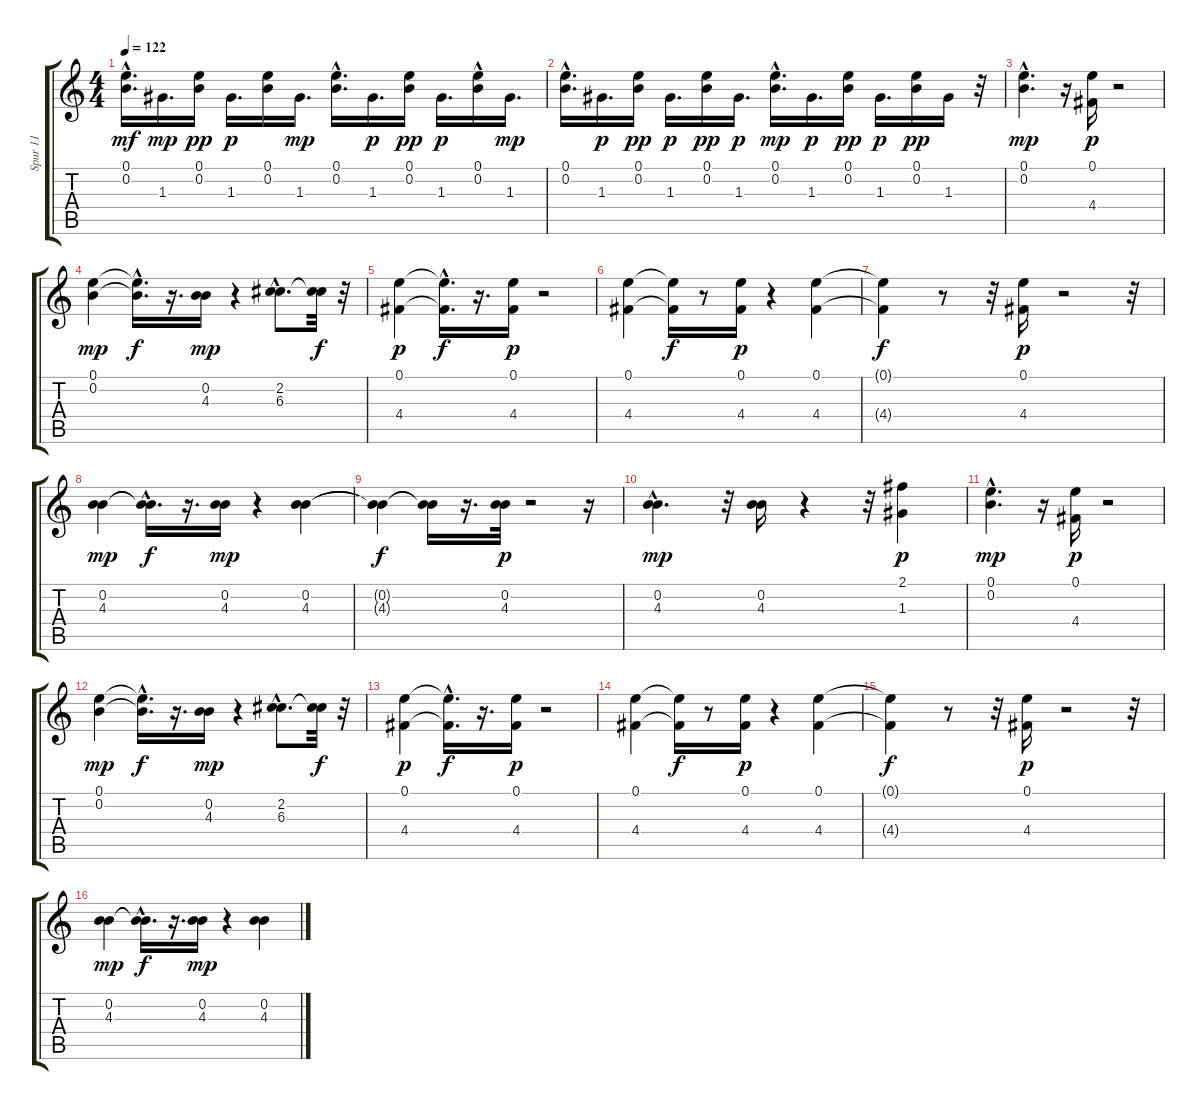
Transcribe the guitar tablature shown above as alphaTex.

\track ("Spur 11" "Spur 11") {instrument electricguitarclean}
\staff {score tabs}
\tuning (E4 B3 G3 D3 A2 E2) {hide}
\ts (4 4)
\tempo 122
\clef g2
\ks c
(0.1 0.2{hac}).16{d dy mf} 1.3.16{d dy mp} (0.1 0.2).16{dy pp} 1.3.16{d dy p} (0.1 0.2).16 1.3.16{d dy mp} (0.1 0.2{hac}).16{d} 1.3.16{d dy p} (0.1 0.2).16{dy pp} 1.3.16{d dy p} (0.1 0.2{hac}).16 1.3.16{d dy mp} |
(0.1 0.2{hac}).16{d} 1.3.16{d dy p} (0.1 0.2).16{dy pp} 1.3.16{d dy p} (0.1 0.2).16{dy pp} 1.3.16{d dy p} (0.1 0.2{hac}).16{d dy mp} 1.3.16{d dy p} (0.1 0.2).16{dy pp} 1.3.16{d dy p} (0.1 0.2).16{dy pp} 1.3.16 r.32 |
(0.1{hac} 0.2{hac}).4{d dy mp} r.16 (0.1 4.4).16{dy p} r.2 |
(0.1 0.2).4{dy mp} (0.1{hac t} 0.2{hac t}).16{d dy f} r.16{d} (0.2 4.3).16{dy mp} r.4 (2.2{hac} 6.3{hac}).8{d} (2.2{t} 6.3{t}).32{dy f} r.32 |
(0.1 4.4).4{dy p} (0.1{hac t} 4.4{t}).16{d dy f} r.16{d} (0.1 4.4).16{dy p} r.2 |
(0.1 4.4).4 (0.1{t} 4.4{t}).16{dy f} r.8 (0.1 4.4).16{dy p} r.4 (0.1 4.4).4 |
(0.1{t} 4.4{t}).4{dy f} r.8 r.32 (0.1 4.4).16{dy p} r.2 r.32 |
(0.2 4.3).4{dy mp} (0.2{hac t} 4.3{t}).16{d dy f} r.16{d} (0.2 4.3).16{dy mp} r.4 (0.2 4.3).4 |
(0.2{t} 4.3{t}).4{dy f} (0.2{t} 4.3{t}).16 r.16{d} (0.2 4.3).32{dy p} r.2 r.16 |
(0.2{hac} 4.3{hac}).4{d dy mp} r.32 (0.2 4.3).16 r.4 r.32 (2.1 1.3).4{dy p} |
(0.1{hac} 0.2{hac}).4{d dy mp} r.16 (0.1 4.4).16{dy p} r.2 |
(0.1 0.2).4{dy mp} (0.1{hac t} 0.2{hac t}).16{d dy f} r.16{d} (0.2 4.3).16{dy mp} r.4 (2.2{hac} 6.3{hac}).8{d} (2.2{t} 6.3{t}).32{dy f} r.32 |
(0.1 4.4).4{dy p} (0.1{hac t} 4.4{t}).16{d dy f} r.16{d} (0.1 4.4).16{dy p} r.2 |
(0.1 4.4).4 (0.1{t} 4.4{t}).16{dy f} r.8 (0.1 4.4).16{dy p} r.4 (0.1 4.4).4 |
(0.1{t} 4.4{t}).4{dy f} r.8 r.32 (0.1 4.4).16{dy p} r.2 r.32 |
(0.2 4.3).4{dy mp} (0.2{hac t} 4.3{t}).16{d dy f} r.16{d} (0.2 4.3).16{dy mp} r.4 (0.2 4.3).4
